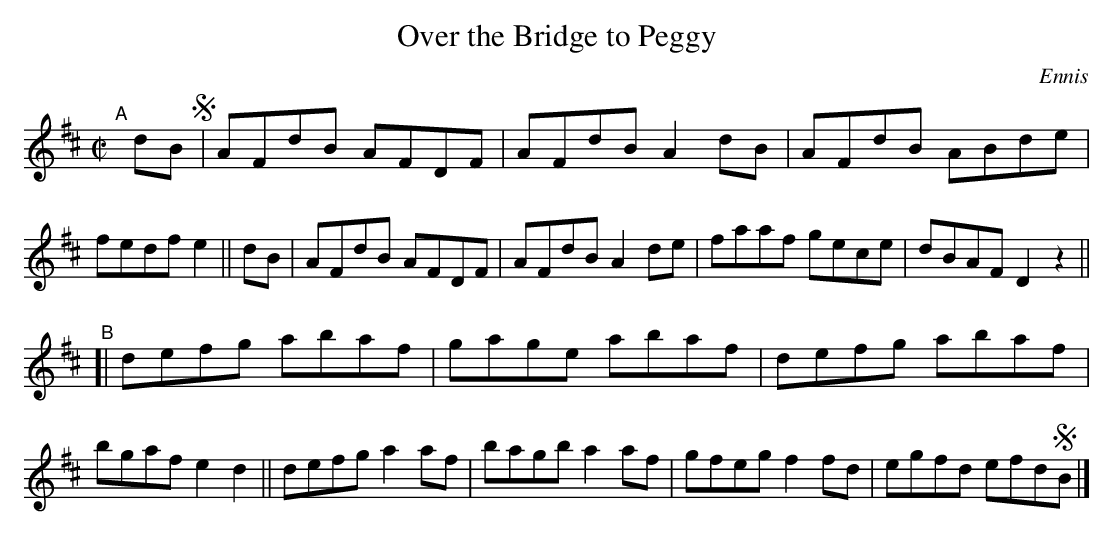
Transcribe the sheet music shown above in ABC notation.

X:1
T: Over the Bridge to Peggy
M: C|
L: 1/8
O: Ennis
K: D
"^A"[|]\
dB !segno!\
|       AFdB AFDF | AFdB A2dB | AFdB ABde | fedf e2 \
|| dB | AFdB AFDF | AFdB A2de | faaf gece | dBAF D2z2 ||
"^B"\
[| defg abaf | gage abaf | defg abaf | bgaf e2d2 \
|| defg a2af | bagb a2af | gfeg f2fd | egfd efd!segno!B |]
